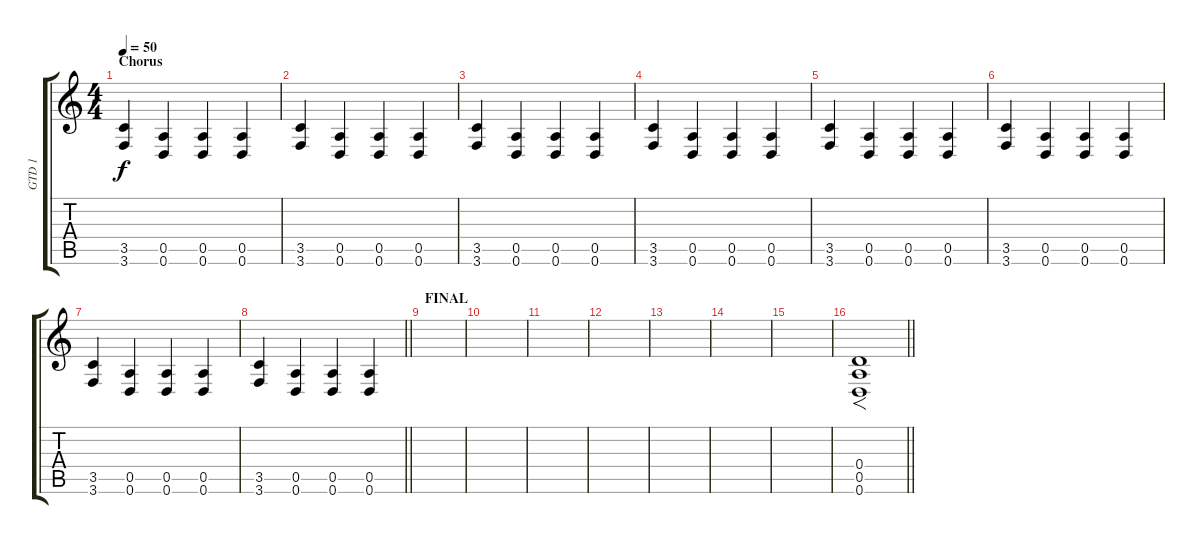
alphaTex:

\track ("GTD 1" "GTD 1") {instrument distortionguitar}
\staff {score tabs}
\tuning (E4 B3 G3 D3 A2 D2) {hide}
\ts (4 4)
\section ("" "Chorus")
\tempo 50
\clef g2
\ks c
(3.5 3.6).4{dy f} (0.5 0.6).4 (0.5 0.6).4 (0.5 0.6).4 |
(3.5 3.6).4 (0.5 0.6).4 (0.5 0.6).4 (0.5 0.6).4 |
(3.5 3.6).4 (0.5 0.6).4 (0.5 0.6).4 (0.5 0.6).4 |
(3.5 3.6).4 (0.5 0.6).4 (0.5 0.6).4 (0.5 0.6).4 |
(3.5 3.6).4 (0.5 0.6).4 (0.5 0.6).4 (0.5 0.6).4 |
(3.5 3.6).4 (0.5 0.6).4 (0.5 0.6).4 (0.5 0.6).4 |
(3.5 3.6).4 (0.5 0.6).4 (0.5 0.6).4 (0.5 0.6).4 |
\barLineRight lightlight
(3.5 3.6).4 (0.5 0.6).4 (0.5 0.6).4 (0.5 0.6).4 |
\section ("" "FINAL")
|
|
|
|
|
|
|
\barLineRight lightlight
(0.4 0.5 0.6).1{f}
